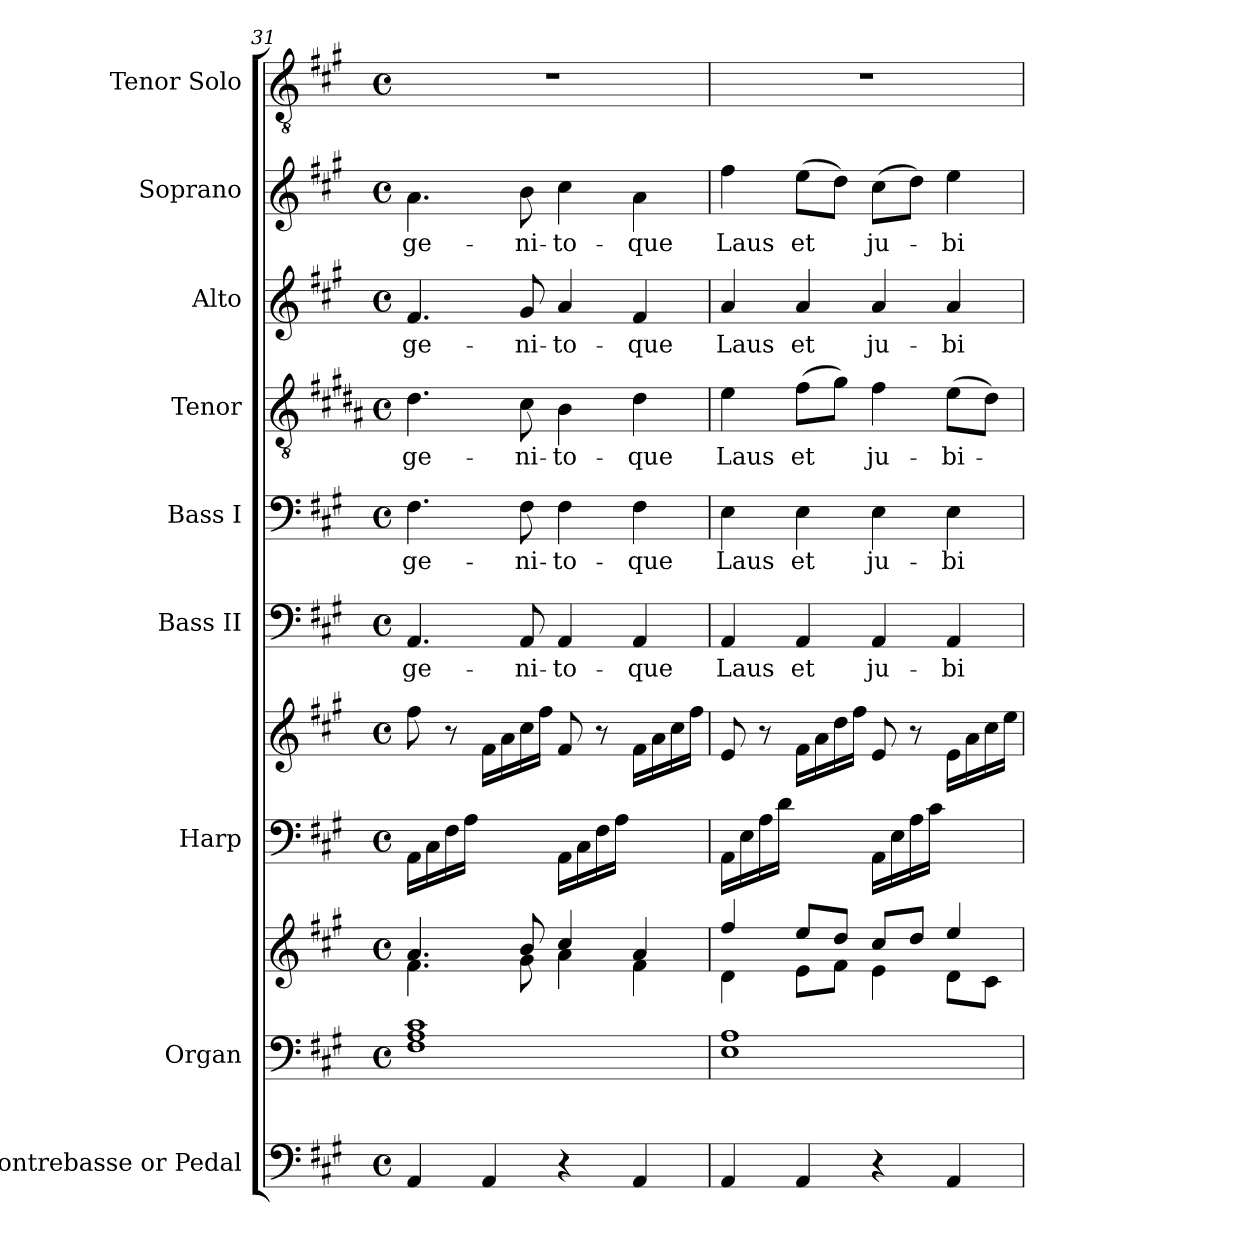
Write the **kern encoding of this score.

**kern	**kern	**kern	**kern	**kern	**kern	**text	**kern	**text	**kern	**text	**kern	**text	**kern	**text	**kern
*part9	*part8	*part8	*part7	*part7	*part6	*part6	*part5	*part5	*part4	*part4	*part3	*part3	*part2	*part2	*part1
*staff11	*staff10	*staff9	*staff8	*staff7	*staff6	*staff6	*staff5	*staff5	*staff4	*staff4	*staff3	*staff3	*staff2	*staff2	*staff1
*I"Contrebasse  or Pedal	*I"Organ	*	*I"Harp	*	*I"Bass II	*	*I"Bass I	*	*I"Tenor	*	*I"Alto	*	*I"Soprano	*	*I"Tenor Solo
*	*	*	*I'Hp	*	*I'B-II	*	*I'B-I	*	*I'T.	*	*I'A.	*	*I'S.	*	*I'Ts
*clefF4	*clefF4	*clefG2	*clefF4	*clefG2	*clefF4	*	*clefF4	*	*clefGv2	*	*clefG2	*	*clefG2	*	*clefGv2
*	*	*	*	*	*	*	*	*	*ITrd1c2	*	*	*	*	*	*
*k[f#c#g#]	*k[f#c#g#]	*k[f#c#g#]	*k[f#c#g#]	*k[f#c#g#]	*k[f#c#g#]	*	*k[f#c#g#]	*	*k[f#c#g#]	*	*k[f#c#g#]	*	*k[f#c#g#]	*	*k[f#c#g#]
*A:	*A:	*A:	*A:	*A:	*A:	*	*A:	*	*A:	*	*A:	*	*A:	*	*A:
*M4/4	*M4/4	*M4/4	*M4/4	*M4/4	*M4/4	*	*M4/4	*	*M4/4	*	*M4/4	*	*M4/4	*	*M4/4
*met(c)	*met(c)	*met(c)	*met(c)	*met(c)	*met(c)	*	*met(c)	*	*met(c)	*	*met(c)	*	*met(c)	*	*met(c)
=31	=31	=31	=31	=31	=31	=31	=31	=31	=31	=31	=31	=31	=31	=31	=31
*	*	*^	*	*	*	*	*	*	*	*	*	*	*	*	*
!	!	!	!	!	!	!	!LO:LY:b	!	!LO:LY:b	!	!LO:LY:b	!	!LO:LY:b	!	!LO:LY:b	!
4AA/	1F# 1A 1c#	4.a/	4.f#\	16AA\LL	8ff#\	4.AA/	ge-	4.F#\	ge-	4.c#\	ge-	4.f#/	ge-	4.a\	ge-	1r
.	.	.	.	16C#\	.	.	.	.	.	.	.	.	.	.	.	.
.	.	.	.	16F#\	8r	.	.	.	.	.	.	.	.	.	.	.
.	.	.	.	16A\JJ	.	.	.	.	.	.	.	.	.	.	.	.
4AA/	.	.	.	4ryy	16f#\LL	.	.	.	.	.	.	.	.	.	.	.
.	.	.	.	.	16a\	.	.	.	.	.	.	.	.	.	.	.
!	!	!	!	!	!	!	!LO:LY:b	!	!LO:LY:b	!	!LO:LY:b	!	!LO:LY:b	!	!LO:LY:b	!
.	.	8b/	8g#\	.	16cc#\	8AA/	-ni-	8F#\	-ni-	8B\	-ni-	8g#/	-ni-	8b\	-ni-	.
.	.	.	.	.	16ff#\JJ	.	.	.	.	.	.	.	.	.	.	.
!	!	!	!	!	!	!	!LO:LY:b	!	!LO:LY:b	!	!LO:LY:b	!	!LO:LY:b	!	!LO:LY:b	!
4r	.	4cc#/	4a\	16AA\LL	8f#/	4AA/	-to-	4F#\	-to-	4A\	-to-	4a/	-to-	4cc#\	-to-	.
.	.	.	.	16C#\	.	.	.	.	.	.	.	.	.	.	.	.
.	.	.	.	16F#\	8r	.	.	.	.	.	.	.	.	.	.	.
.	.	.	.	16A\JJ	.	.	.	.	.	.	.	.	.	.	.	.
!	!	!	!	!	!	!	!LO:LY:b	!	!LO:LY:b	!	!LO:LY:b	!	!LO:LY:b	!	!LO:LY:b	!
4AA/	.	4a/	4f#\	4ryy	16f#\LL	4AA/	-que	4F#\	-que	4c#\	-que	4f#/	-que	4a\	-que	.
.	.	.	.	.	16a\	.	.	.	.	.	.	.	.	.	.	.
.	.	.	.	.	16cc#\	.	.	.	.	.	.	.	.	.	.	.
.	.	.	.	.	16ff#\JJ	.	.	.	.	.	.	.	.	.	.	.
=32	=32	=32	=32	=32	=32	=32	=32	=32	=32	=32	=32	=32	=32	=32	=32	=32
!	!	!	!	!	!	!	!LO:LY:b	!	!LO:LY:b	!	!LO:LY:b	!	!LO:LY:b	!	!LO:LY:b	!
4AA/	1E 1A	4ff#/	4d\	16AA\LL	8e/	4AA/	Laus	4E\	Laus	4d\	Laus	4a/	Laus	4ff#\	Laus	1r
.	.	.	.	16E\	.	.	.	.	.	.	.	.	.	.	.	.
.	.	.	.	16A\	8r	.	.	.	.	.	.	.	.	.	.	.
.	.	.	.	16d\JJ	.	.	.	.	.	.	.	.	.	.	.	.
!	!	!	!	!	!	!	!LO:LY:b	!	!LO:LY:b	!	!LO:LY:b	!	!LO:LY:b	!	!LO:LY:b	!
4AA/	.	8ee/L	8e\L	4ryy	16f#\LL	4AA/	et	4E\	et	(>8e\L	et	4a/	et	(>8ee\L	et	.
.	.	.	.	.	16a\	.	.	.	.	.	.	.	.	.	.	.
.	.	8dd/J	8f#\J	.	16dd\	.	.	.	.	8f#\J)	.	.	.	8dd\J)	.	.
.	.	.	.	.	16ff#\JJ	.	.	.	.	.	.	.	.	.	.	.
!	!	!	!	!	!	!	!LO:LY:b	!	!LO:LY:b	!	!LO:LY:b	!	!LO:LY:b	!	!LO:LY:b	!
4r	.	8cc#/L	4e\	16AA\LL	8e/	4AA/	ju-	4E\	ju-	4e\	ju-	4a/	ju-	(>8cc#\L	ju-	.
.	.	.	.	16E\	.	.	.	.	.	.	.	.	.	.	.	.
.	.	8dd/J	.	16A\	8r	.	.	.	.	.	.	.	.	8dd\J)	.	.
.	.	.	.	16c#\JJ	.	.	.	.	.	.	.	.	.	.	.	.
!	!	!	!	!	!	!	!LO:LY:b	!	!LO:LY:b	!	!LO:LY:b	!	!LO:LY:b	!	!LO:LY:b	!
4AA/	.	4ee/	8d\L	4ryy	16e\LL	4AA/	-bi-	4E\	-bi-	(>8d\L	-bi-	4a/	-bi-	4ee\	-bi-	.
.	.	.	.	.	16a\	.	.	.	.	.	.	.	.	.	.	.
.	.	.	8c#\J	.	16cc#\	.	.	.	.	8c#\J)	.	.	.	.	.	.
.	.	.	.	.	16ee\JJ	.	.	.	.	.	.	.	.	.	.	.
*	*	*v	*v	*	*	*	*	*	*	*	*	*	*	*	*	*
=	=	=	=	=	=	=	=	=	=	=	=	=	=	=	=
*-	*-	*-	*-	*-	*-	*-	*-	*-	*-	*-	*-	*-	*-	*-	*-
